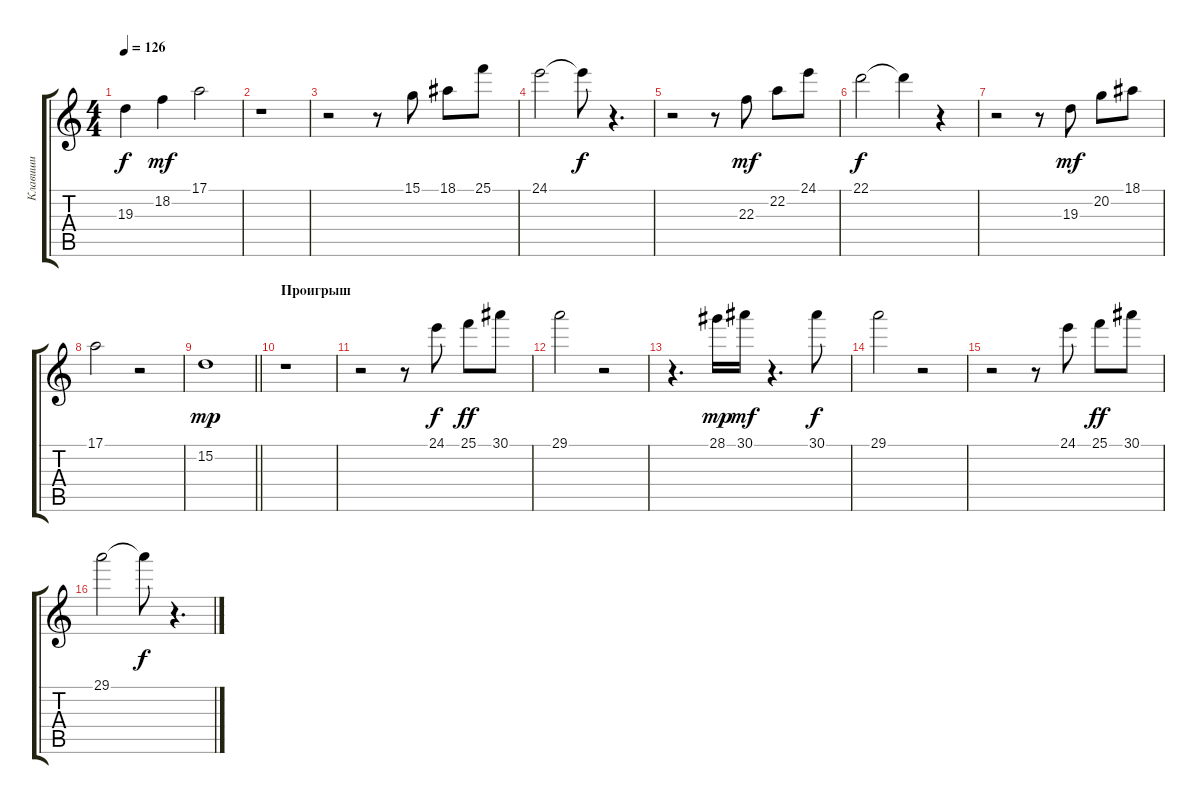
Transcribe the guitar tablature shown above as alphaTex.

\track ("Клавиши" "Клавиши") {instrument acousticgrandpiano}
\staff {score tabs}
\tuning (E4 B3 G3 D3 A2 E2) {hide}
\ts (4 4)
\tempo 126
\clef g2
\ks c
19.3.4{dy f} 18.2.4{dy mf} 17.1.2 |
r.1 |
r.2 r.8 15.1.8 18.1.8 25.1.8 |
24.1.2 24.1{t}.8{dy f} r.4{d} |
r.2 r.8 22.3.8{dy mf} 22.2.8 24.1.8 |
22.1.2{dy f} 22.1{t}.4 r.4 |
r.2 r.8 19.3.8{dy mf} 20.2.8 18.1.8 |
17.1.2 r.2 |
\barLineRight lightlight
15.2.1{dy mp} |
\section ("" "Проигрыш")
r.1 |
r.2 r.8 24.1.8{dy f} 25.1.8{dy ff} 30.1.8 |
29.1.2 r.2 |
r.4{d} 28.1.16{dy mp} 30.1.16{dy mf} r.4{d} 30.1.8{dy f} |
29.1.2 r.2 |
r.2 r.8 24.1.8 25.1.8{dy ff} 30.1.8 |
29.1.2 29.1{t}.8{dy f} r.4{d}
